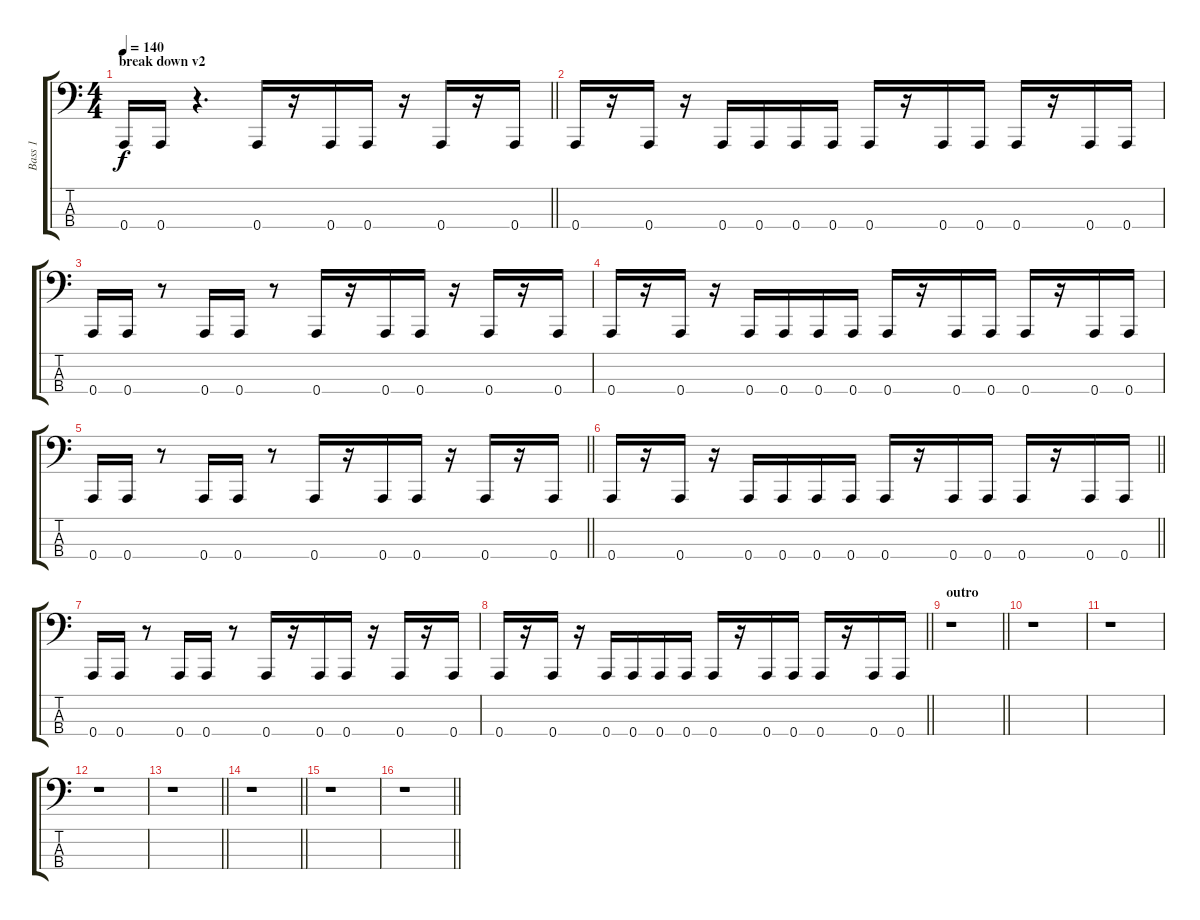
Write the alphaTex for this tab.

\track ("Bass 1" "Bass 1") {instrument electricbasspick}
\staff {score tabs}
\tuning (G2 A1 E1 A0) {hide}
\ts (4 4)
\section ("" "break down v2")
\tempo 140
\clef f4
\barLineRight lightlight
\ks c
0.4.16{dy f} 0.4.16 r.4{d} 0.4.16 r.16 0.4.16 0.4.16 r.16 0.4.16 r.16 0.4.16 |
0.4.16 r.16 0.4.16 r.16 0.4.16 0.4.16 0.4.16 0.4.16 0.4.16 r.16 0.4.16 0.4.16 0.4.16 r.16 0.4.16 0.4.16 |
0.4.16 0.4.16 r.8 0.4.16 0.4.16 r.8 0.4.16 r.16 0.4.16 0.4.16 r.16 0.4.16 r.16 0.4.16 |
0.4.16 r.16 0.4.16 r.16 0.4.16 0.4.16 0.4.16 0.4.16 0.4.16 r.16 0.4.16 0.4.16 0.4.16 r.16 0.4.16 0.4.16 |
\barLineRight lightlight
0.4.16 0.4.16 r.8 0.4.16 0.4.16 r.8 0.4.16 r.16 0.4.16 0.4.16 r.16 0.4.16 r.16 0.4.16 |
\barLineRight lightlight
0.4.16 r.16 0.4.16 r.16 0.4.16 0.4.16 0.4.16 0.4.16 0.4.16 r.16 0.4.16 0.4.16 0.4.16 r.16 0.4.16 0.4.16 |
0.4.16 0.4.16 r.8 0.4.16 0.4.16 r.8 0.4.16 r.16 0.4.16 0.4.16 r.16 0.4.16 r.16 0.4.16 |
\barLineRight lightlight
0.4.16 r.16 0.4.16 r.16 0.4.16 0.4.16 0.4.16 0.4.16 0.4.16 r.16 0.4.16 0.4.16 0.4.16 r.16 0.4.16 0.4.16 |
\section ("" "outro")
\barLineRight lightlight
r.1 |
r.1 |
r.1 |
r.1 |
\barLineRight lightlight
r.1 |
\barLineRight lightlight
r.1 |
r.1 |
\barLineRight lightlight
r.1
